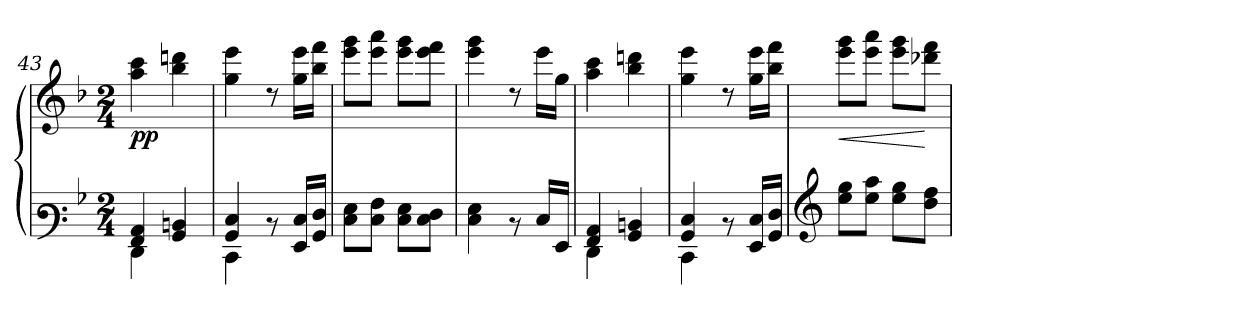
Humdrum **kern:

**kern	**kern	**dynam
*part1	*part1	*part1
*staff2	*staff1	*staff1/2
*clefF3	*clefG3	*
*k[b-]	*k[b-]	*
*M2/4	*M2/4	*
=43	=43	=43
*^	*	*
!	!	!	!LO:DY:b
4AA/ 4C/	4FF\	4ff\ 4aa\	pp
4BB-/ 4Dn/	4ryy	4gg\ 4bbn\	.
=44	=44	=44	=44
4BB-/ 4E/	4EE\	4ee\ 4ccc\	.
8rD	4ryy	8rb	.
16GG/ 16E/LL	.	16ee\ 16ccc\LL	.
16BB-/ 16F/JJ	.	16gg\ 16ddd\JJ	.
*v	*v	*	*
=45	=45	=45
8E\ 8G\L	8ccc\ 8eee\L	.
8E\ 8A\J	8ccc\ 8fff\J	.
8E\ 8G\L	8ccc\ 8eee\L	.
8E\ 8F\J	8ccc\ 8ddd\J	.
=46	=46	=46
4E\ 4G\	4ccc\ 4eee\	.
8rD	8rb	.
16E/LL	16ccc\LL	.
16GG/JJ	16ee\JJ	.
=47	=47	=47
*^	*	*
4AA/ 4C/	4FF\	4ff\ 4aa\	.
4BB-/ 4Dn/	4ryy	4gg\ 4bbn\	.
=48	=48	=48	=48
4BB-/ 4E/	4EE\	4ee\ 4ccc\	.
8rD	4ryy	8rb	.
16GG/ 16E/LL	.	16ee\ 16ccc\LL	.
16BB-/ 16F/JJ	.	16gg\ 16ddd\JJ	.
*v	*v	*	*
!!LO:LB:g=z
=49	=49	=49
*clefG3	*	*
!	!	!LO:HP:b
8cc\ 8ee\L	8ccc\ 8eee\L	<
8cc\ 8ff\J	8ccc\ 8fff\J	.
8cc\ 8ee\L	8ccc\ 8eee\L	.
8b-\ 8dd\J	8bb-X\ 8ddd\J	[
=	=	=
*-	*-	*-
